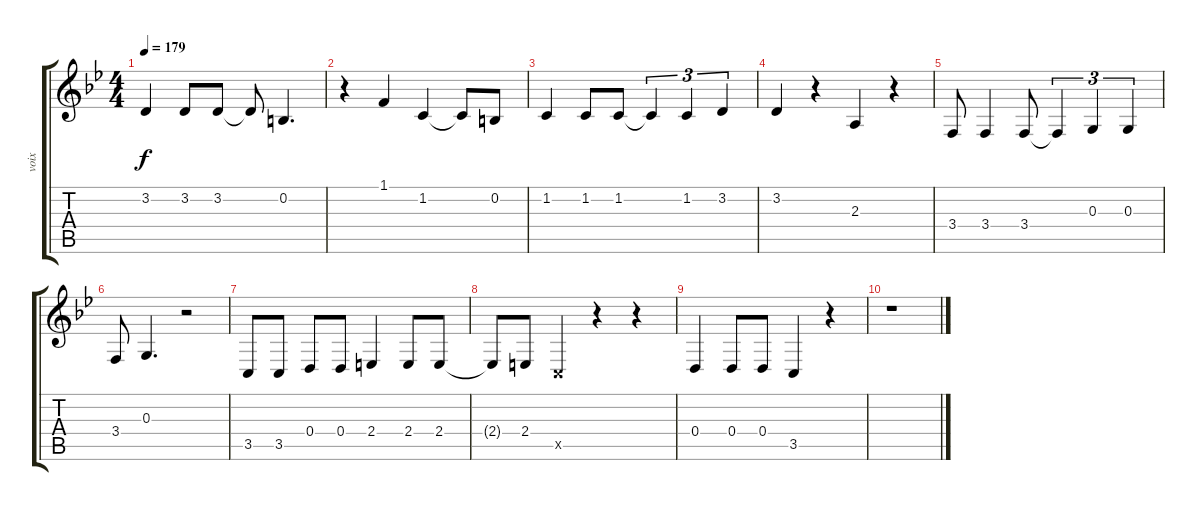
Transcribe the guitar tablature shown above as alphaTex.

\track ("voix" "voix") {instrument rockorgan}
\staff {score tabs}
\tuning (E4 B3 G3 D3 A2 E2) {hide}
\ts (4 4)
\tempo 179
\clef g2
\ks bb
3.2.4{dy f} 3.2.8 3.2.8 3.2{t}.8 0.2.4{d} |
r.4 1.1.4 1.2.4 1.2{t}.8 0.2.8 |
1.2.4 1.2.8 1.2.8 1.2{t}.4{tu (3 2)} 1.2.4{tu (3 2)} 3.2.4{tu (3 2)} |
3.2.4 r.4 2.3.4 r.4 |
3.4.8 3.4.4 3.4.8 3.4{t}.4{tu (3 2)} 0.3.4{tu (3 2)} 0.3.4{tu (3 2)} |
3.4.8 0.3.4{d} r.2 |
3.5.8 3.5.8 0.4.8 0.4.8 2.4.4 2.4.8 2.4.8 |
2.4{t}.8 2.4.8 3.5{x}.4 r.4 r.4 |
0.4.4 0.4.8 0.4.8 3.5.4 r.4 |
r.1
